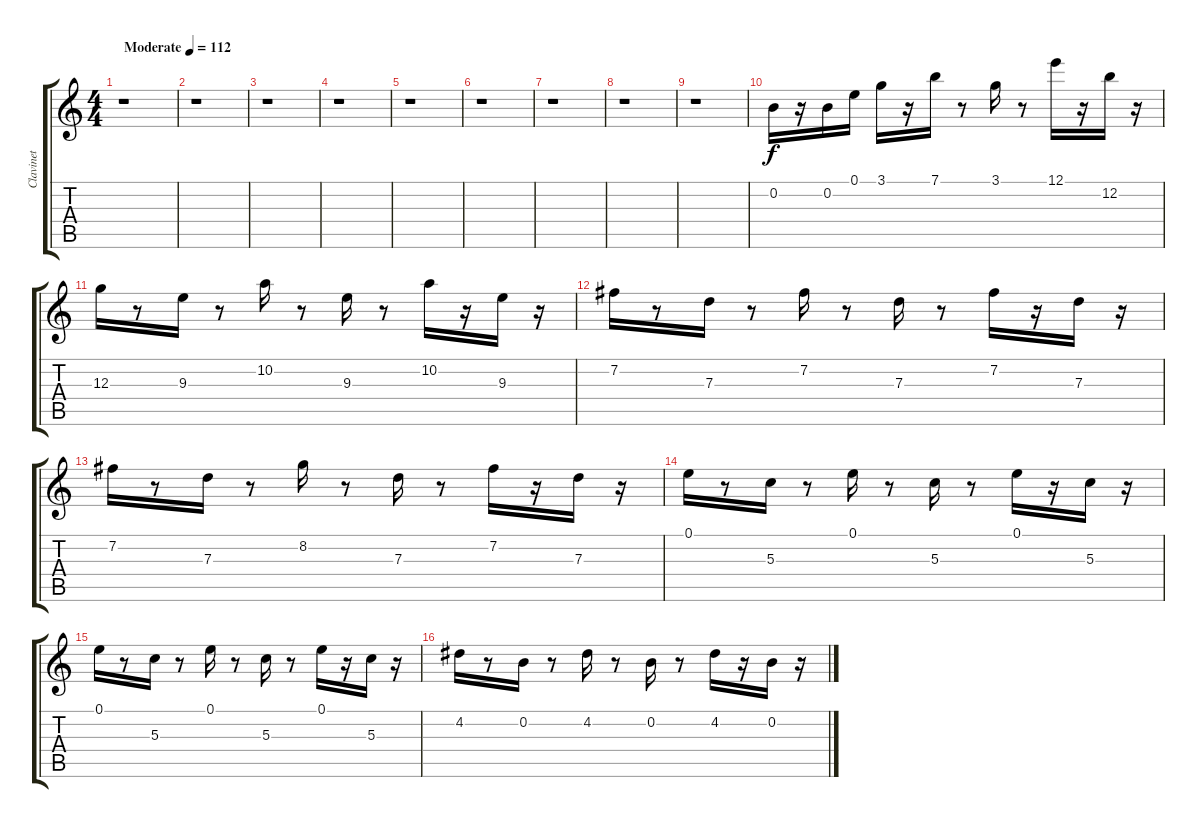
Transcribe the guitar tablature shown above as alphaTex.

\track ("Clavinet " "Clavinet ") {instrument electricguitarmuted}
\staff {score tabs}
\tuning (E4 B3 G3 D3 A2 E2) {hide}
\ts (4 4)
\tempo (112 "Moderate")
\clef g2
\ks c
r.1{dy f instrument electricguitarmuted} |
r.1 |
r.1 |
r.1 |
r.1 |
r.1 |
r.1 |
r.1 |
r.1 |
0.2.16 r.16 0.2.16 0.1.16 3.1.16 r.16 7.1.16 r.8 3.1.16 r.8 12.1.16 r.16 12.2.16 r.16 |
12.3.16 r.8 9.3.16 r.8 10.2.16 r.8 9.3.16 r.8 10.2.16 r.16 9.3.16 r.16 |
7.2.16 r.8 7.3.16 r.8 7.2.16 r.8 7.3.16 r.8 7.2.16 r.16 7.3.16 r.16 |
7.2.16 r.8 7.3.16 r.8 8.2.16 r.8 7.3.16 r.8 7.2.16 r.16 7.3.16 r.16 |
0.1.16 r.8 5.3.16 r.8 0.1.16 r.8 5.3.16 r.8 0.1.16 r.16 5.3.16 r.16 |
0.1.16 r.8 5.3.16 r.8 0.1.16 r.8 5.3.16 r.8 0.1.16 r.16 5.3.16 r.16 |
4.2.16 r.8 0.2.16 r.8 4.2.16 r.8 0.2.16 r.8 4.2.16 r.16 0.2.16 r.16
